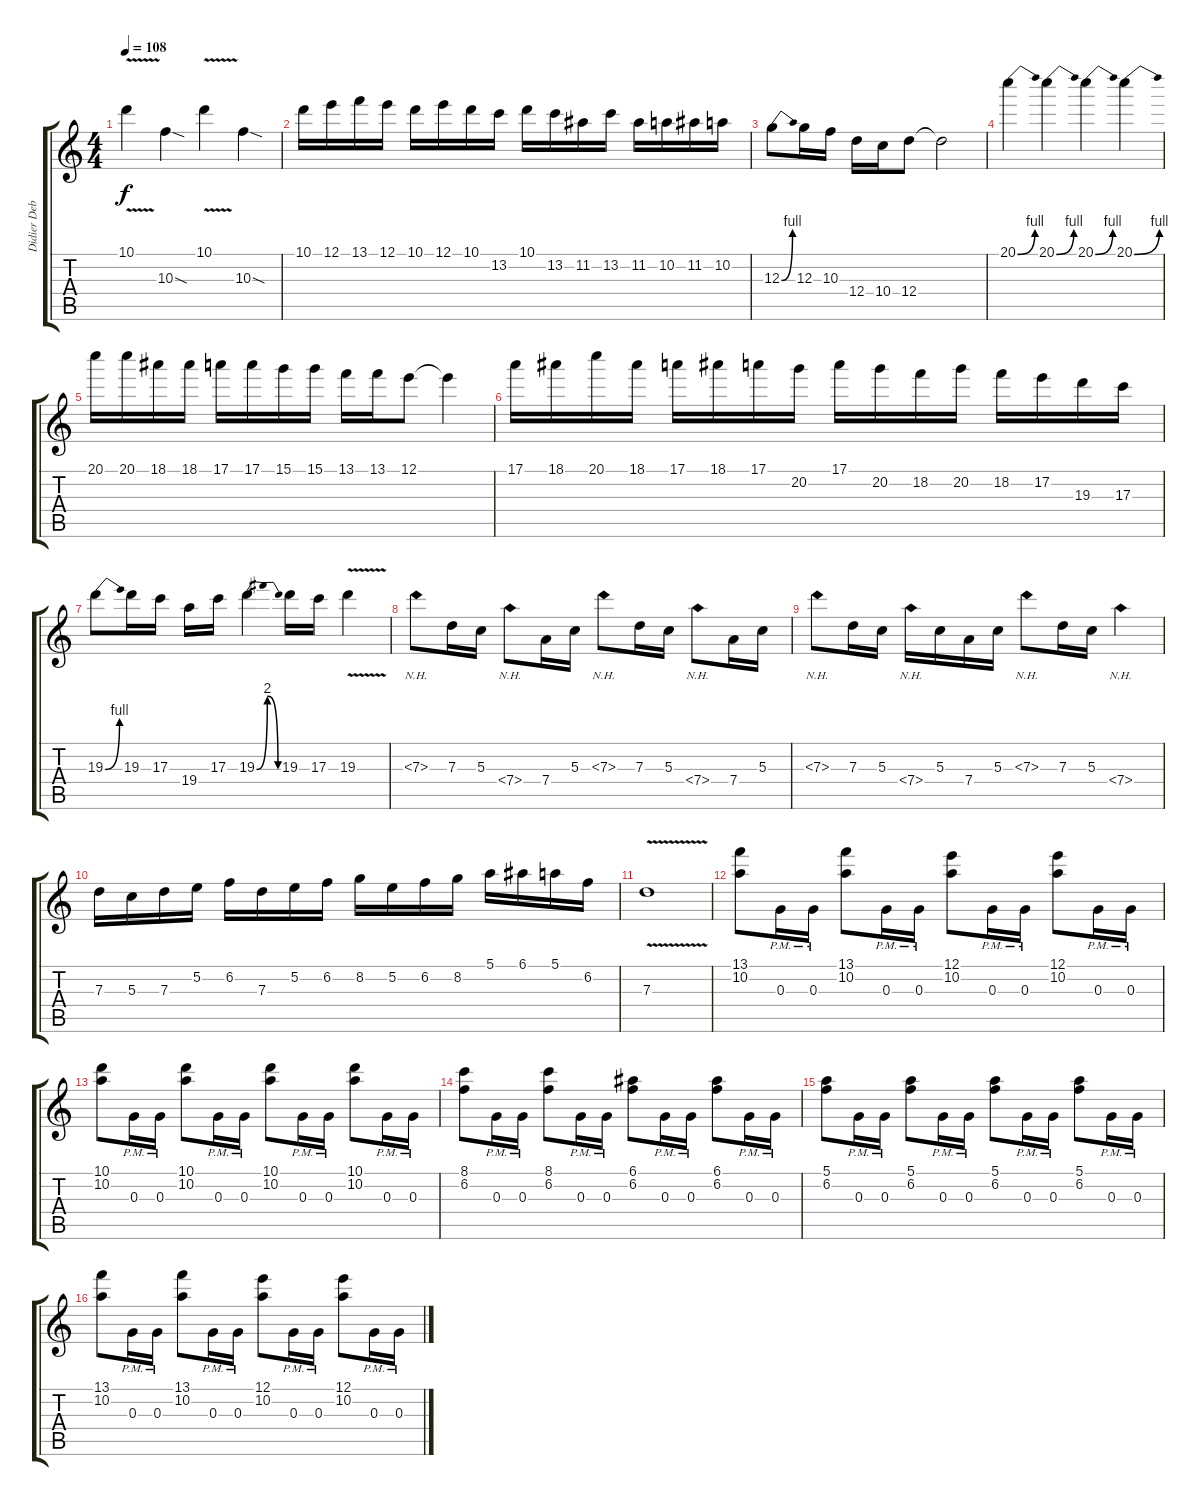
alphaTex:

\track ("Didier Deboffe" "Didier Deb") {instrument overdrivenguitar}
\staff {score tabs}
\tuning (E4 B3 G3 D3 A2 E2) {hide}
\ts (4 4)
\tempo 108
\clef g2
\ks c
10.1{v}.4{dy f} 10.3{sod}.4 10.1{v}.4 10.3{sod}.4 |
10.1.16 12.1.16 13.1.16 12.1.16 10.1.16 12.1.16 10.1.16 13.2.16 10.1.16 13.2.16 11.2.16 13.2.16 11.2.16 10.2.16 11.2.16 10.2.16 |
12.3{be (bend 0 0 60 4)}.8 12.3.16 10.3.16 12.4.16 10.4.16 12.4.8 12.4{t}.2 |
20.1{be (bend 0 0 60 4)}.4 20.1{be (bend 0 0 60 4)}.4 20.1{be (bend 0 0 60 4)}.4 20.1{be (bend 0 0 60 4)}.4 |
20.1.16 20.1.16 18.1.16 18.1.16 17.1.16 17.1.16 15.1.16 15.1.16 13.1.16 13.1.16 12.1.8 12.1{t}.4 |
17.1.16 18.1.16 20.1.16 18.1.16 17.1.16 18.1.16 17.1.16 20.2.16 17.1.16 20.2.16 18.2.16 20.2.16 18.2.16 17.2.16 19.3.16 17.3.16 |
19.3{be (bend 0 0 60 4)}.8 19.3.16 17.3.16 19.4.16 17.3.16 19.3{be (bendrelease 0 0 30 8 45 8 60 0)}.4 19.3.16 17.3.16 19.3{v}.4 |
7.3{nh}.8 7.3.16 5.3.16 7.4{nh}.8 7.4.16 5.3.16 7.3{nh}.8 7.3.16 5.3.16 7.4{nh}.8 7.4.16 5.3.16 |
7.3{nh}.8 7.3.16 5.3.16 7.4{nh}.16 5.3.16 7.4.16 5.3.16 7.3{nh}.8 7.3.16 5.3.16 7.4{nh}.4 |
7.3.16 5.3.16 7.3.16 5.2.16 6.2.16 7.3.16 5.2.16 6.2.16 8.2.16 5.2.16 6.2.16 8.2.16 5.1.16 6.1.16 5.1.16 6.2.16 |
7.3{v}.1 |
(13.1 10.2).8 0.3{pm}.16 0.3{pm}.16 (13.1 10.2).8 0.3{pm}.16 0.3{pm}.16 (12.1 10.2).8 0.3{pm}.16 0.3{pm}.16 (12.1 10.2).8 0.3{pm}.16 0.3{pm}.16 |
(10.1 10.2).8 0.3{pm}.16 0.3{pm}.16 (10.1 10.2).8 0.3{pm}.16 0.3{pm}.16 (10.1 10.2).8 0.3{pm}.16 0.3{pm}.16 (10.1 10.2).8 0.3{pm}.16 0.3{pm}.16 |
(8.1 6.2).8 0.3{pm}.16 0.3{pm}.16 (8.1 6.2).8 0.3{pm}.16 0.3{pm}.16 (6.1 6.2).8 0.3{pm}.16 0.3{pm}.16 (6.1 6.2).8 0.3{pm}.16 0.3{pm}.16 |
(5.1 6.2).8 0.3{pm}.16 0.3{pm}.16 (5.1 6.2).8 0.3{pm}.16 0.3{pm}.16 (5.1 6.2).8 0.3{pm}.16 0.3{pm}.16 (5.1 6.2).8 0.3{pm}.16 0.3{pm}.16 |
(13.1 10.2).8 0.3{pm}.16 0.3{pm}.16 (13.1 10.2).8 0.3{pm}.16 0.3{pm}.16 (12.1 10.2).8 0.3{pm}.16 0.3{pm}.16 (12.1 10.2).8 0.3{pm}.16 0.3{pm}.16
